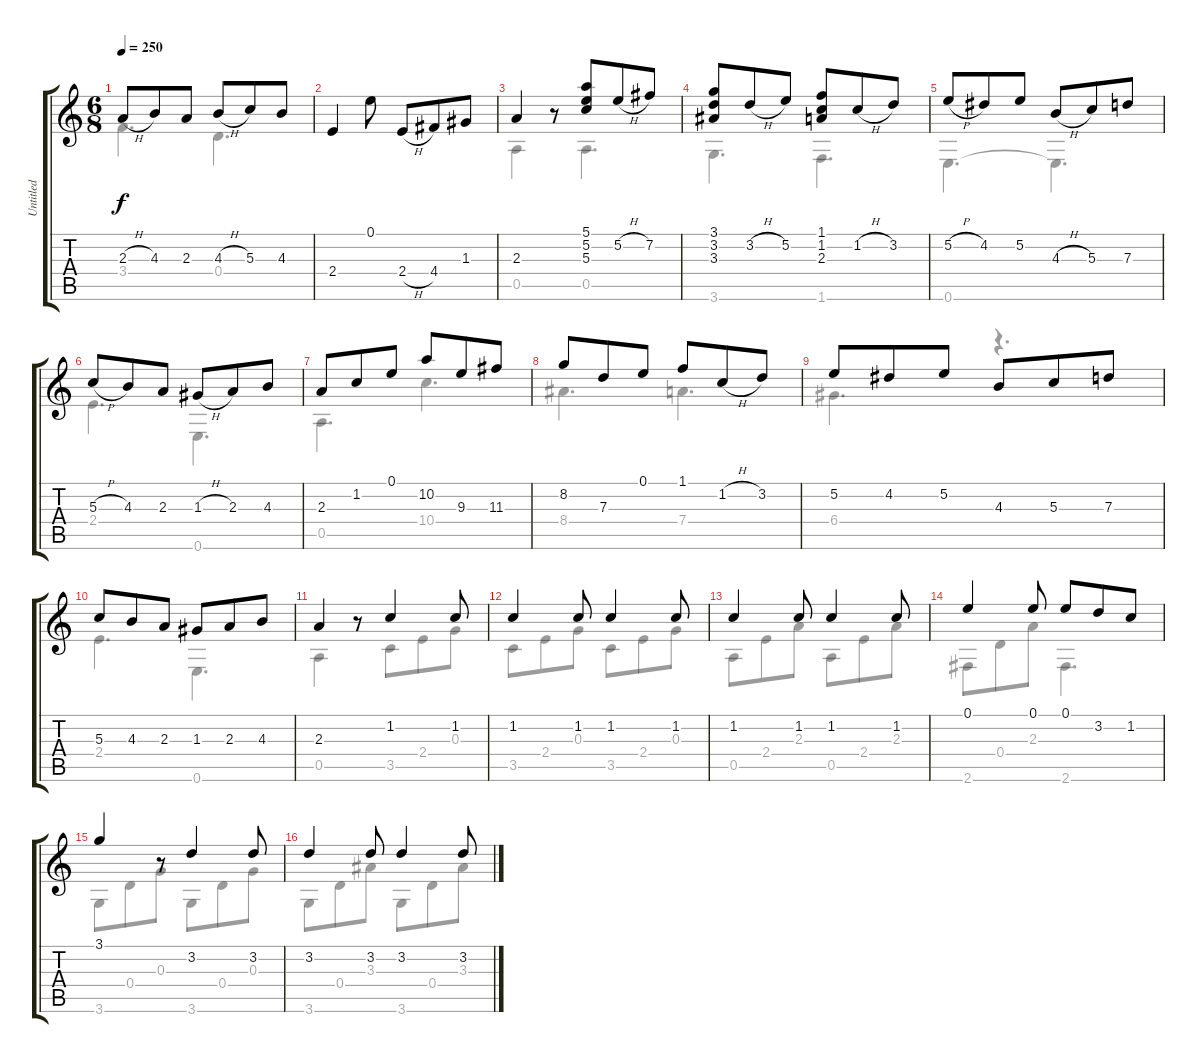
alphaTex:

\track ("Untitled" "Untitled") {instrument acousticguitarnylon}
\staff {score tabs}
\tuning (E4 B3 G3 D3 A2 E2) {hide}
\voice
\ts (6 8)
\tempo 250
\clef g2
\ks c
2.3{h}.8{dy f} 4.3.8 2.3.8 4.3{h}.8 5.3.8 4.3.8 |
2.4.4 0.1.8 2.4{h}.8 4.4.8 1.3.8 |
2.3.4 r.8 (5.1 5.2 5.3).8 5.2{h}.8 7.2.8 |
(3.1 3.2 3.3).8 3.2{h}.8 5.2.8 (1.1 1.2 2.3).8 1.2{h}.8 3.2.8 |
5.2{h}.8 4.2.8 5.2.8 4.3{h}.8 5.3.8 7.3.8 |
5.3{h}.8 4.3.8 2.3.8 1.3{h}.8 2.3.8 4.3.8 |
2.3.8 1.2.8 0.1.8 10.2.8 9.3.8 11.3.8 |
8.2.8 7.3.8 0.1.8 1.1.8 1.2{h}.8 3.2.8 |
5.2.8 4.2.8 5.2.8 4.3.8 5.3.8 7.3.8 |
5.3.8 4.3.8 2.3.8 1.3.8 2.3.8 4.3.8 |
2.3.4 r.8 1.2.4 1.2.8 |
1.2.4 1.2.8 1.2.4 1.2.8 |
1.2.4 1.2.8 1.2.4 1.2.8 |
0.1.4 0.1.8 0.1.8 3.2.8 1.2.8 |
3.1.4 r.8 3.2.4 3.2.8 |
3.2.4 3.2.8 3.2.4 3.2.8
\voice
\clef g2
\ottava regular
\simile none
\ks c
3.4.4{d dy f} 0.4.4{d} |
|
0.5.4 r.8 0.5.4{d} |
3.6.4{d} 1.6.4{d} |
0.6.4{d} 0.6{t}.4{d} |
2.4.4{d} 0.6.4{d} |
0.5.4{d} 10.4.4{d} |
8.4.4{d} 7.4.4{d} |
6.4.4{d} r.4{d} |
2.4.4{d} 0.6.4{d} |
0.5.4 r.8 3.5.8 2.4.8 0.3.8 |
3.5.8 2.4.8 0.3.8 3.5.8 2.4.8 0.3.8 |
0.5.8 2.4.8 2.3.8 0.5.8 2.4.8 2.3.8 |
2.6.8 0.4.8 2.3.8 2.6.4{d} |
3.6.8 0.4.8 0.3.8 3.6.8 0.4.8 0.3.8 |
3.6.8 0.4.8 3.3.8 3.6.8 0.4.8 3.3.8
